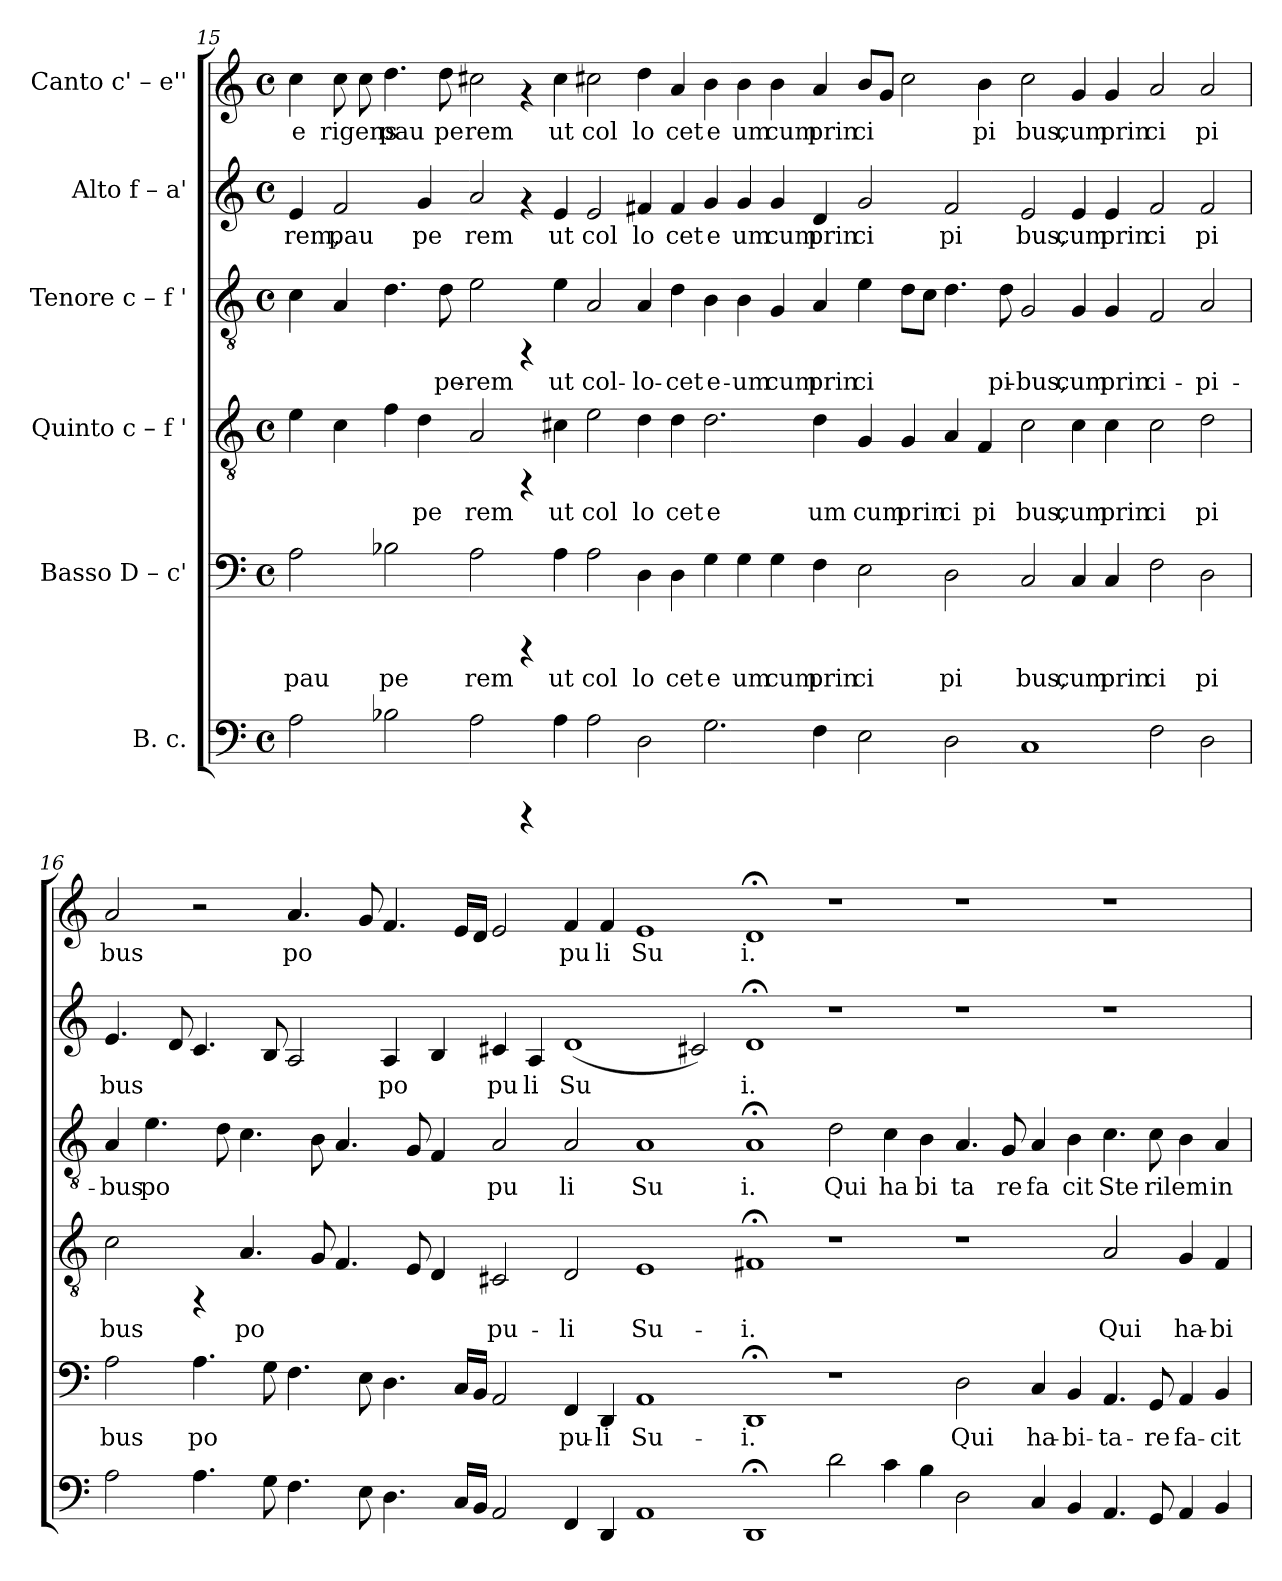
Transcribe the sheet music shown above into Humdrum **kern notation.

**kern	**kern	**text	**kern	**text	**kern	**text	**kern	**text	**kern	**text
*part6	*part5	*part5	*part4	*part4	*part3	*part3	*part2	*part2	*part1	*part1
*staff6	*staff5	*staff5	*staff4	*staff4	*staff3	*staff3	*staff2	*staff2	*staff1	*staff1
*I"B. c.	*I"Basso  D – c'	*	*I"Quinto  c – f '	*	*I"Tenore  c – f '	*	*I"Alto  f – a'	*	*I"Canto  c' – e''	*
!!LO:LB:g=z
*clefF4	*clefF4	*	*clefGv2	*	*clefGv2	*	*clefG2	*	*clefG2	*
*k[]	*k[]	*	*k[]	*	*k[]	*	*k[]	*	*k[]	*
*C:	*C:	*	*C:	*	*C:	*	*C:	*	*C:	*
*M4/4	*M4/4	*	*M4/4	*	*M4/4	*	*M4/4	*	*M4/4	*
*met(c)	*met(c)	*	*met(c)	*	*met(c)	*	*met(c)	*	*met(c)	*
=15	=15	=15	=15	=15	=15	=15	=15	=15	=15	=15
!	!	!LO:LY:b:rj	!	!LO:LY:b:rj	!	!LO:LY:b:cj	!	!LO:LY:b:rj	!	!LO:LY:b:rj
2A\	2A\	pau	4e\	.	4c\	.	4e/	rem,	4cc\	e
!	!	!	!	!LO:LY:b:rj	!	!LO:LY:b:cj	!	!LO:LY:b:rj	!	!LO:LY:b:rj
.	.	.	4c\	.	4A/	.	2f/	pau	8cc\	rigens
!	!	!	!	!	!	!	!	!	!	!LO:LY:b:rj
.	.	.	.	.	.	.	.	.	8cc\	.
!	!	!LO:LY:b:rj	!	!LO:LY:b:rj	!	!LO:LY:b:cj	!	!	!	!LO:LY:b:rj
2B-X\	2B-\	pe	4f\	.	4.d\	.	.	.	4.dd\	pau
!	!	!	!	!LO:LY:b:rj	!	!	!	!LO:LY:b:rj	!	!
.	.	.	4d\	pe	.	.	4g/	pe	.	.
!	!	!	!	!	!	!LO:LY:b:cj	!	!	!	!LO:LY:b:rj
.	.	.	.	.	8d\	pe-	.	.	8dd\	pe
!	!	!LO:LY:b:rj	!	!LO:LY:b:rj	!	!LO:LY:b:cj	!	!LO:LY:b:rj	!	!LO:LY:b:rj
2A\	2A\	rem	2A/	rem	2e\	-rem	2a/	rem	2cc#X\	rem
4rCCC	4rCCC	.	4rFF	.	4rFF	.	4rf	.	4rf	.
!	!	!LO:LY:b:rj	!	!LO:LY:b:rj	!	!LO:LY:b:cj	!	!LO:LY:b:rj	!	!LO:LY:b:rj
4A\	4A\	ut	4c#X\	ut	4e\	ut	4e/	ut	4cc#\	ut
!	!	!LO:LY:b:rj	!	!LO:LY:b:rj	!	!LO:LY:b:cj	!	!LO:LY:b:rj	!	!LO:LY:b:rj
2A\	2A\	col	2e\	col	2A/	col-	2e/	col	2cc#X\	col
!	!	!LO:LY:b:rj	!	!LO:LY:b:rj	!	!LO:LY:b:cj	!	!LO:LY:b:rj	!	!LO:LY:b:rj
2D\	4D\	lo	4d\	lo	4A/	-lo-	4f#X/	lo	4dd\	lo
!	!	!LO:LY:b:rj	!	!LO:LY:b:rj	!	!LO:LY:b:cj	!	!LO:LY:b:rj	!	!LO:LY:b:rj
.	4D\	cet	4d\	cet	4d\	-cet	4f#/	cet	4a/	cet
!	!	!LO:LY:b:rj	!	!LO:LY:b:rj	!	!LO:LY:b:cj	!	!LO:LY:b:rj	!	!LO:LY:b:rj
2.G\	4G\	e	2.d\	e	4B\	e-	4g/	e	4b\	e
!	!	!LO:LY:b:rj	!	!	!	!LO:LY:b:cj	!	!LO:LY:b:rj	!	!LO:LY:b:rj
.	4G\	um	.	.	4B\	-um	4g/	um	4b\	um
!	!	!LO:LY:b:rj	!	!	!	!LO:LY:b:cj	!	!LO:LY:b:rj	!	!LO:LY:b:rj
.	4G\	cum	.	.	4G/	cum	4g/	cum	4b\	cum
!	!	!LO:LY:b:rj	!	!LO:LY:b:rj	!	!LO:LY:b:cj	!	!LO:LY:b:rj	!	!LO:LY:b:rj
4F\	4F\	prin	4d\	um	4A/	prin-	4d/	prin	4a/	prin
!	!	!LO:LY:b:rj	!	!LO:LY:b:rj	!	!LO:LY:b:cj	!	!LO:LY:b:rj	!	!LO:LY:b:rj
2E\	2E\	ci	4G/	cum	4e\	-ci-	2g/	ci	8b/L	ci
!	!	!	!	!	!	!	!	!	!	!LO:LY:b:rj
.	.	.	.	.	.	.	.	.	8g/J	.
!	!	!	!	!LO:LY:b:rj	!	!LO:LY:b:cj	!	!	!	!LO:LY:b:rj
.	.	.	4G/	prin	8d\L	--	.	.	2cc#\	.
!	!	!	!	!	!	!LO:LY:b:cj	!	!	!	!
.	.	.	.	.	8c\J	--	.	.	.	.
!	!	!LO:LY:b:rj	!	!LO:LY:b:rj	!	!LO:LY:b:cj	!	!LO:LY:b:rj	!	!
2D\	2D\	pi	4A/	ci	4.d\	--	2f#/	pi	.	.
!	!	!	!	!LO:LY:b:rj	!	!	!	!	!	!LO:LY:b:rj
.	.	.	4F/	pi	.	.	.	.	4b\	pi
!	!	!	!	!	!	!LO:LY:b:cj	!	!	!	!
.	.	.	.	.	8d\	-pi-	.	.	.	.
!	!	!LO:LY:b:rj	!	!LO:LY:b:rj	!	!LO:LY:b:cj	!	!LO:LY:b:rj	!	!LO:LY:b:rj
1C	2C/	bus,	2c#\	bus,	2G/	-bus,	2e/	bus,	2cc#\	bus,
!	!	!LO:LY:b:rj	!	!LO:LY:b:rj	!	!LO:LY:b:cj	!	!LO:LY:b:rj	!	!LO:LY:b:rj
.	4C/	cum	4c#\	cum	4G/	cum	4e/	cum	4g/	cum
!	!	!LO:LY:b:rj	!	!LO:LY:b:rj	!	!LO:LY:b:cj	!	!LO:LY:b:rj	!	!LO:LY:b:rj
.	4C/	prin	4c#\	prin	4G/	prin-	4e/	prin	4g/	prin
!	!	!LO:LY:b:rj	!	!LO:LY:b:rj	!	!LO:LY:b:cj	!	!LO:LY:b:rj	!	!LO:LY:b:rj
2F\	2F\	ci	2c#\	ci	2F/	-ci-	2f#/	ci	2a/	ci
!	!	!LO:LY:b:rj	!	!LO:LY:b:rj	!	!LO:LY:b:cj	!	!LO:LY:b:rj	!	!LO:LY:b:rj
2D\	2D\	pi	2d\	pi	2A/	-pi-	2f#/	pi	2a/	pi
!!LO:PB:g=z
=16	=16	=16	=16	=16	=16	=16	=16	=16	=16	=16
!	!	!LO:LY:b:rj	!	!LO:LY:b:rj	!	!LO:LY:b:cj	!	!LO:LY:b:rj	!	!LO:LY:b:rj
2A\	2A\	bus	2c\	bus	4A/	-bus	4.e/	bus	2a/	bus
!	!	!	!	!	!	!LO:LY:b:cj	!	!	!	!
.	.	.	.	.	4.e\	po	.	.	.	.
!	!	!	!	!	!	!	!	!LO:LY:b:rj	!	!
.	.	.	.	.	.	.	8d/	.	.	.
!	!	!LO:LY:b:rj	!	!	!	!	!	!LO:LY:b:rj	!	!
4.A\	4.A\	po-	4rFF	.	.	.	4.c/	.	2r	.
!	!	!	!	!	!	!LO:LY:b:cj	!	!	!	!
.	.	.	.	.	8d\	.	.	.	.	.
!	!	!	!	!LO:LY:b:rj	!	!LO:LY:b:cj	!	!	!	!
.	.	.	4.A/	po-	4.c\	.	.	.	.	.
!	!	!LO:LY:b:rj	!	!	!	!	!	!LO:LY:b:rj	!	!
8G\	8G\	--	.	.	.	.	8B/	.	.	.
!	!	!LO:LY:b:rj	!	!	!	!	!	!LO:LY:b:rj	!	!LO:LY:b:rj
4.F\	4.F\	--	.	.	.	.	2A/	.	4.a/	po
!	!	!	!	!LO:LY:b:rj	!	!LO:LY:b:cj	!	!	!	!
.	.	.	8G/	--	8B\	.	.	.	.	.
!	!	!	!	!LO:LY:b:rj	!	!LO:LY:b:cj	!	!	!	!
.	.	.	4.F/	--	4.A/	.	.	.	.	.
!	!	!LO:LY:b:rj	!	!	!	!	!	!	!	!LO:LY:b:rj
8E\	8E\	--	.	.	.	.	.	.	8g/	.
!	!	!LO:LY:b:rj	!	!	!	!	!	!LO:LY:b:rj	!	!LO:LY:b:rj
4.D\	4.D\	--	.	.	.	.	4A/	po	4.f/	.
!	!	!	!	!LO:LY:b:rj	!	!LO:LY:b:cj	!	!	!	!
.	.	.	8E/	--	8G/	.	.	.	.	.
!	!	!	!	!LO:LY:b:rj	!	!LO:LY:b:cj	!	!LO:LY:b:rj	!	!
.	.	.	4D/	--	4F/	.	4B/	.	.	.
!	!	!LO:LY:b:rj	!	!	!	!	!	!	!	!LO:LY:b:rj
16C/L	16C/L	--	.	.	.	.	.	.	16e/L	.
!	!	!LO:LY:b:rj	!	!	!	!	!	!	!	!LO:LY:b:rj
16BB/J	16BB/J	--	.	.	.	.	.	.	16d/J	.
!	!	!LO:LY:b:rj	!	!LO:LY:b:rj	!	!LO:LY:b:cj	!	!LO:LY:b:rj	!	!LO:LY:b:rj
2AA/	2AA/	--	2C#X/	-pu-	2A/	pu	4c#X/	pu	2e/	.
!	!	!	!	!	!	!	!	!LO:LY:b:rj	!	!
.	.	.	.	.	.	.	4A/	li	.	.
!	!	!LO:LY:b:rj	!	!LO:LY:b:rj	!	!LO:LY:b:cj	!	!LO:LY:b:rj	!	!LO:LY:b:rj
4FF/	4FF/	-pu-	2D/	-li	2A/	li	(<1d	Su	4f/	pu
!	!	!LO:LY:b:rj	!	!	!	!	!	!	!	!LO:LY:b:rj
4DD/	4DD/	-li	.	.	.	.	.	.	4f/	li
!	!	!LO:LY:b:rj	!	!LO:LY:b:rj	!	!LO:LY:b:cj	!	!	!	!LO:LY:b:rj
1AA	1AA	Su-	1E	Su-	1A	Su	.	.	1e	Su
!	!	!	!	!	!	!	!	!LO:LY:b:rj	!	!
.	.	.	.	.	.	.	2c#X/)	.	.	.
!	!	!LO:LY:b:rj	!	!LO:LY:b:rj	!	!LO:LY:b:cj	!	!LO:LY:b:rj	!	!LO:LY:b:rj
1DD;<	1DD;<	-i.	1F#X;<	-i.	1A;<	i.	1d;<	i.	1d;<	i.
!	!	!	!	!	!	!LO:LY:b:cj	!	!	!	!
2d\	1r	.	1r	.	2d\	Qui	1r	.	1r	.
!	!	!	!	!	!	!LO:LY:b:cj	!	!	!	!
4c\	.	.	.	.	4c\	ha	.	.	.	.
!	!	!	!	!	!	!LO:LY:b:cj	!	!	!	!
4B\	.	.	.	.	4B\	bi	.	.	.	.
!	!	!LO:LY:b:rj	!	!	!	!LO:LY:b:cj	!	!	!	!
2D\	2D\	Qui	1r	.	4.A/	ta	1r	.	1r	.
!	!	!	!	!	!	!LO:LY:b:cj	!	!	!	!
.	.	.	.	.	8G/	re	.	.	.	.
!	!	!LO:LY:b:rj	!	!	!	!LO:LY:b:cj	!	!	!	!
4C/	4C/	ha-	.	.	4A/	fa	.	.	.	.
!	!	!LO:LY:b:rj	!	!	!	!LO:LY:b:cj	!	!	!	!
4BB/	4BB/	-bi-	.	.	4B\	cit	.	.	.	.
!	!	!LO:LY:b:rj	!	!LO:LY:b:rj	!	!LO:LY:b:cj	!	!	!	!
4.AA/	4.AA/	-ta-	2A/	Qui	4.c\	Ste	1r	.	1r	.
!	!	!LO:LY:b:rj	!	!	!	!LO:LY:b:cj	!	!	!	!
8GG/	8GG/	-re	.	.	8c\	rilem	.	.	.	.
!	!	!LO:LY:b:rj	!	!LO:LY:b:rj	!	!LO:LY:b:cj	!	!	!	!
4AA/	4AA/	fa-	4G/	ha-	4B\	.	.	.	.	.
!	!	!LO:LY:b:rj	!	!LO:LY:b:rj	!	!LO:LY:b:cj	!	!	!	!
4BB/	4BB/	-cit	4F#/	-bi-	4A/	in	.	.	.	.
=	=	=	=	=	=	=	=	=	=	=
*-	*-	*-	*-	*-	*-	*-	*-	*-	*-	*-
